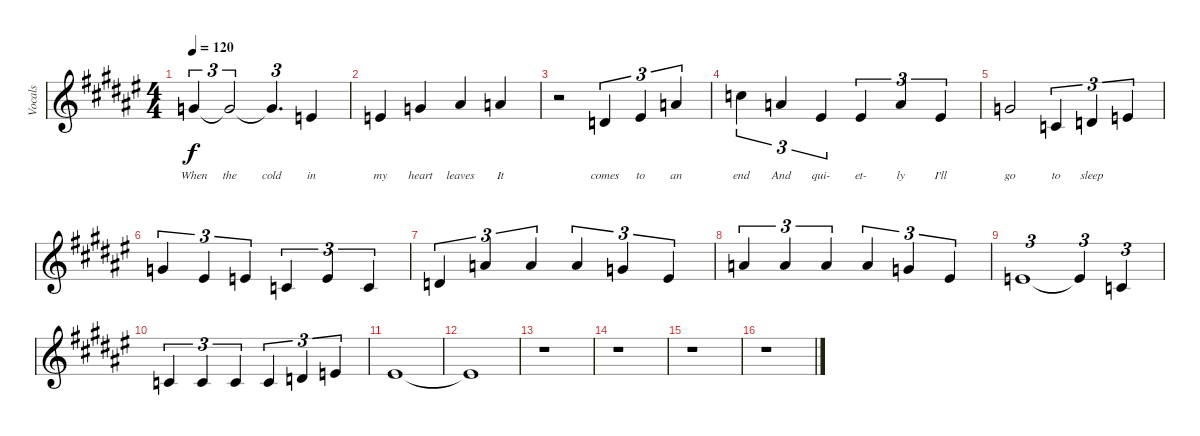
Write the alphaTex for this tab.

\track ("Vocals" "Vocals") {instrument clarinet}
\staff {score}
\tuning (Eb4 Bb3 Gb3 Db3 Ab2 Eb2) {hide}
\ts (4 4)
\tempo 120
\clef g2
\ks d#minor
4.1.4{tu (3 2) lyrics (0 "") lyrics (1 "When") lyrics (2 "") lyrics (3 "") lyrics (4 "") dy f} 4.1{t}.2{tu (3 2) lyrics (0 "") lyrics (1 "the") lyrics (2 "") lyrics (3 "") lyrics (4 "")} 4.1{t}.4{d tu (3 2) lyrics (0 "") lyrics (1 "cold") lyrics (2 "") lyrics (3 "") lyrics (4 "")} 6.2.4{lyrics (0 "") lyrics (1 "in") lyrics (2 "") lyrics (3 "") lyrics (4 "")} |
6.2.4{lyrics (0 "") lyrics (1 "my") lyrics (2 "") lyrics (3 "") lyrics (4 "")} 4.1.4{lyrics (0 "") lyrics (1 "heart") lyrics (2 "") lyrics (3 "") lyrics (4 "")} 7.1.4{lyrics (0 "") lyrics (1 "leaves") lyrics (2 "") lyrics (3 "") lyrics (4 "")} 6.1.4{lyrics (0 "") lyrics (1 "It") lyrics (2 "") lyrics (3 "") lyrics (4 "")} |
r.2 4.2.4{tu (3 2) lyrics (0 "") lyrics (1 "comes") lyrics (2 "") lyrics (3 "") lyrics (4 "")} 2.1.4{tu (3 2) lyrics (0 "") lyrics (1 "to") lyrics (2 "") lyrics (3 "") lyrics (4 "")} 6.1.4{tu (3 2) lyrics (0 "") lyrics (1 "an") lyrics (2 "") lyrics (3 "") lyrics (4 "")} |
9.1.4{tu (3 2) lyrics (0 "") lyrics (1 "end") lyrics (2 "") lyrics (3 "") lyrics (4 "")} 6.1.4{tu (3 2) lyrics (0 "") lyrics (1 "And") lyrics (2 "") lyrics (3 "") lyrics (4 "")} 7.2.4{tu (3 2) lyrics (0 "") lyrics (1 "qui-") lyrics (2 "") lyrics (3 "") lyrics (4 "")} 7.2.4{tu (3 2) lyrics (0 "") lyrics (1 "et-") lyrics (2 "") lyrics (3 "") lyrics (4 "")} 6.1.4{tu (3 2) lyrics (0 "") lyrics (1 "ly") lyrics (2 "") lyrics (3 "") lyrics (4 "")} 7.2.4{tu (3 2) lyrics (0 "") lyrics (1 "I'll") lyrics (2 "") lyrics (3 "") lyrics (4 "")} |
4.1.2{lyrics (0 "") lyrics (1 "go") lyrics (2 "") lyrics (3 "") lyrics (4 "")} 6.3.4{tu (3 2) lyrics (0 "") lyrics (1 "to") lyrics (2 "") lyrics (3 "") lyrics (4 "")} 4.2.4{tu (3 2) lyrics (0 "") lyrics (1 "sleep") lyrics (2 "") lyrics (3 "") lyrics (4 "")} 1.1.4{tu (3 2)} |
4.1.4{tu (3 2)} 2.1.4{tu (3 2)} 1.1.4{tu (3 2)} 2.2.4{tu (3 2)} 1.1.4{tu (3 2)} 2.2.4{tu (3 2)} |
4.2.4{tu (3 2)} 6.1.4{tu (3 2)} 6.1.4{tu (3 2)} 6.1.4{tu (3 2)} 4.1.4{tu (3 2)} 2.1.4{tu (3 2)} |
6.1.4{tu (3 2)} 6.1.4{tu (3 2)} 6.1.4{tu (3 2)} 6.1.4{tu (3 2)} 4.1.4{tu (3 2)} 2.1.4{tu (3 2)} |
1.1.1{tu (3 2)} 1.1{t}.4{tu (3 2)} 2.2.4{tu (3 2)} |
2.2.4{tu (3 2)} 2.2.4{tu (3 2)} 2.2.4{tu (3 2)} 2.2.4{tu (3 2)} 4.2.4{tu (3 2)} 1.1.4{tu (3 2)} |
2.1.1{volume 0} |
2.1{t}.1 |
r.1 |
r.1 |
r.1 |
r.1
